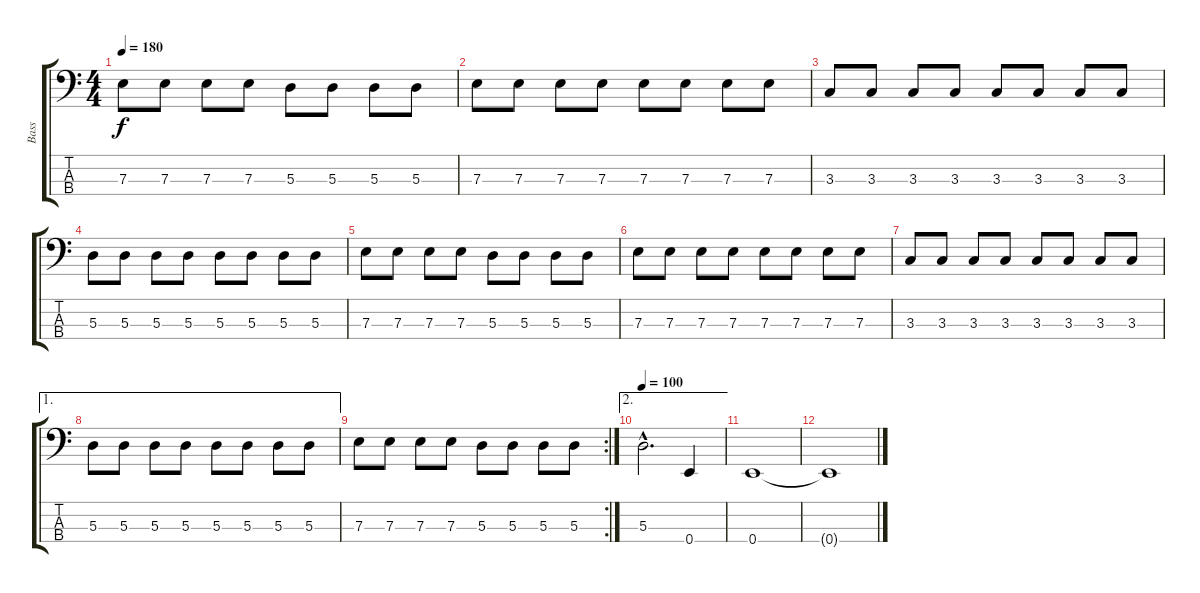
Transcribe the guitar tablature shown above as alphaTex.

\track ("Bass" "Bass") {instrument electricbassfinger}
\staff {score tabs}
\tuning (G2 D2 A1 E1) {hide}
\ts (4 4)
\tempo 180
\clef f4
\ks c
7.3.8{dy f} 7.3.8 7.3.8 7.3.8 5.3.8 5.3.8 5.3.8 5.3.8 |
7.3.8 7.3.8 7.3.8 7.3.8 7.3.8 7.3.8 7.3.8 7.3.8 |
3.3.8 3.3.8 3.3.8 3.3.8 3.3.8 3.3.8 3.3.8 3.3.8 |
5.3.8 5.3.8 5.3.8 5.3.8 5.3.8 5.3.8 5.3.8 5.3.8 |
7.3.8 7.3.8 7.3.8 7.3.8 5.3.8 5.3.8 5.3.8 5.3.8 |
7.3.8 7.3.8 7.3.8 7.3.8 7.3.8 7.3.8 7.3.8 7.3.8 |
3.3.8 3.3.8 3.3.8 3.3.8 3.3.8 3.3.8 3.3.8 3.3.8 |
\ae 1
5.3.8 5.3.8 5.3.8 5.3.8 5.3.8 5.3.8 5.3.8 5.3.8 |
\rc 2
7.3.8 7.3.8 7.3.8 7.3.8 5.3.8 5.3.8 5.3.8 5.3.8 |
\ae 2
\tempo 100
5.3{hac}.2{d} 0.4.4 |
0.4.1 |
0.4{t}.1
